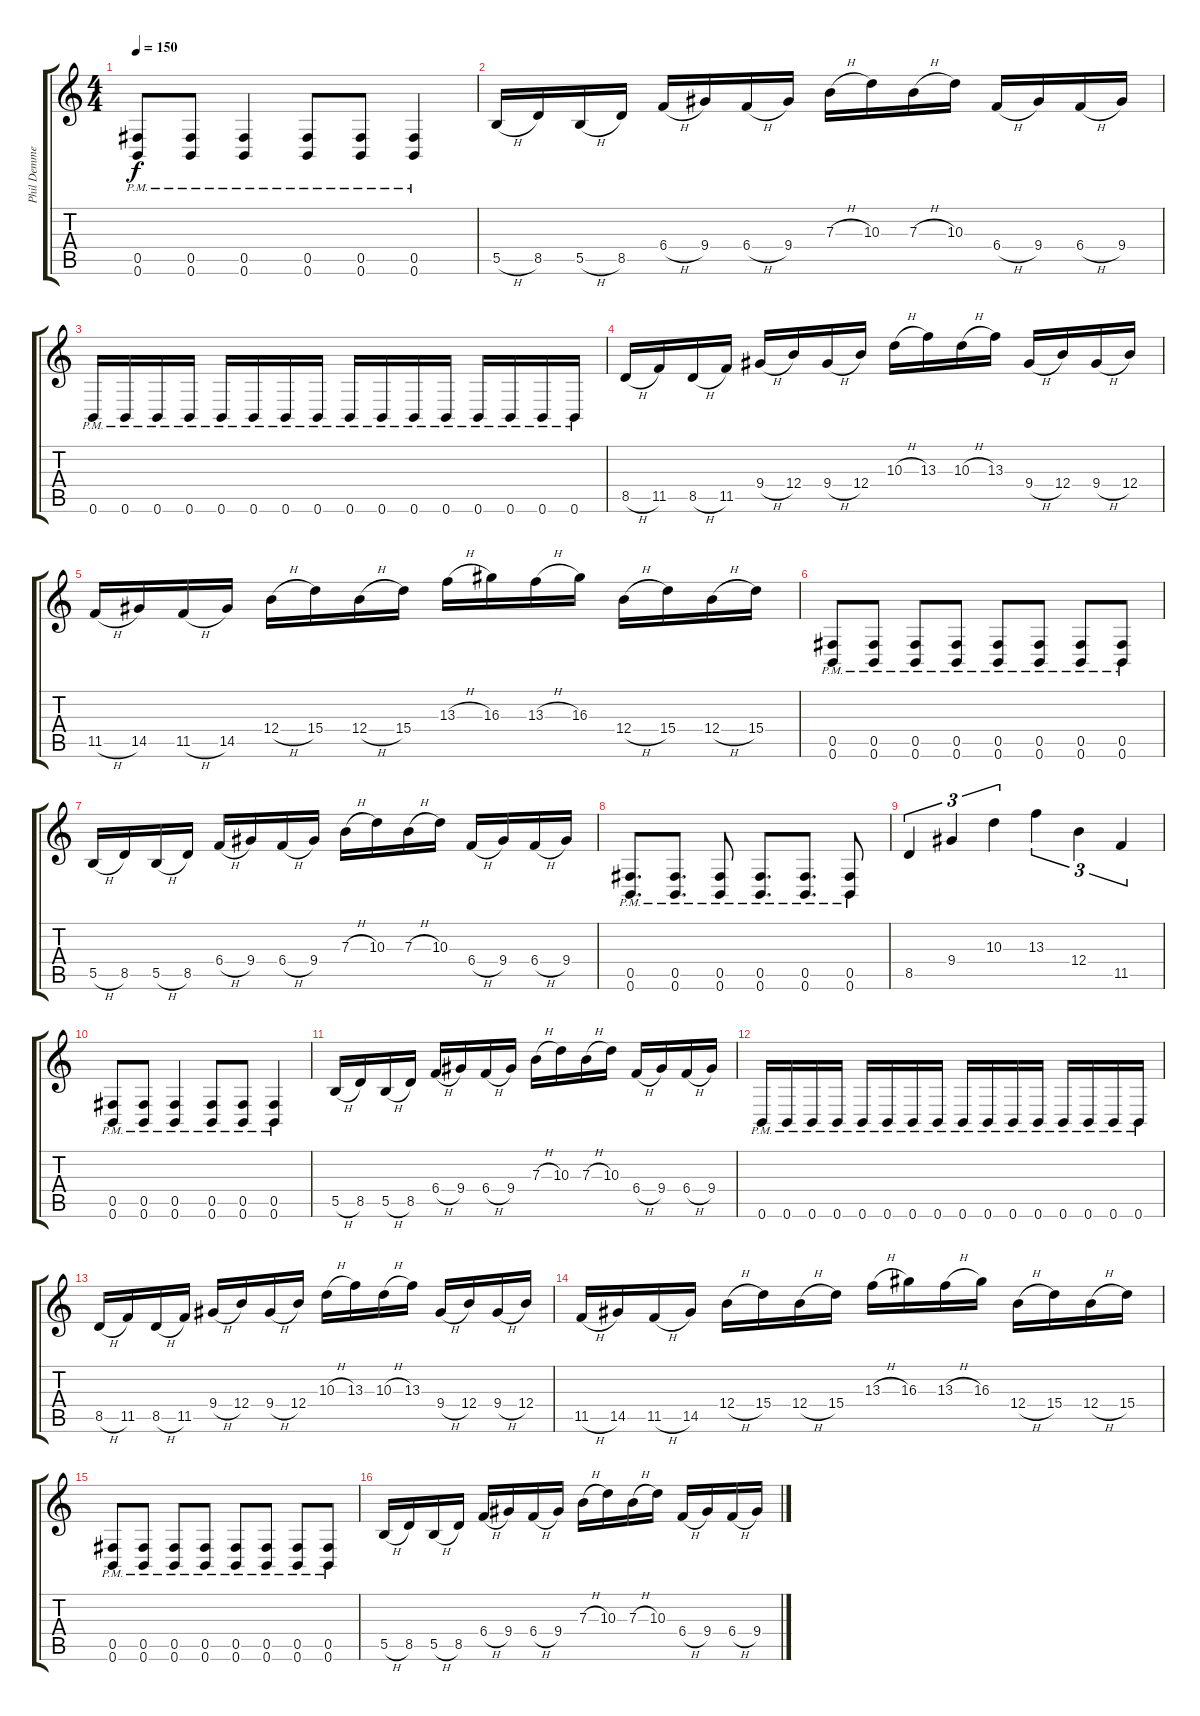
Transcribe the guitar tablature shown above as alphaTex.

\track ("Phil Demmel" "Phil Demme") {instrument distortionguitar}
\staff {score tabs}
\tuning (Db4 Ab3 E3 B2 Gb2 B1) {hide}
\ts (4 4)
\tempo 150
\clef g2
\ks c
(0.5{pm} 0.6{pm}).8{dy f} (0.5{pm} 0.6{pm}).8 (0.5{pm} 0.6{pm}).4 (0.5{pm} 0.6{pm}).8 (0.5{pm} 0.6{pm}).8 (0.5{pm} 0.6{pm}).4 |
5.5{h}.16 8.5.16 5.5{h}.16 8.5.16 6.4{h}.16 9.4.16 6.4{h}.16 9.4.16 7.3{h}.16 10.3.16 7.3{h}.16 10.3.16 6.4{h}.16 9.4.16 6.4{h}.16 9.4.16 |
0.6{pm}.16 0.6{pm}.16 0.6{pm}.16 0.6{pm}.16 0.6{pm}.16 0.6{pm}.16 0.6{pm}.16 0.6{pm}.16 0.6{pm}.16 0.6{pm}.16 0.6{pm}.16 0.6{pm}.16 0.6{pm}.16 0.6{pm}.16 0.6{pm}.16 0.6{pm}.16 |
8.5{h}.16 11.5.16 8.5{h}.16 11.5.16 9.4{h}.16 12.4.16 9.4{h}.16 12.4.16 10.3{h}.16 13.3.16 10.3{h}.16 13.3.16 9.4{h}.16 12.4.16 9.4{h}.16 12.4.16 |
11.5{h}.16 14.5.16 11.5{h}.16 14.5.16 12.4{h}.16 15.4.16 12.4{h}.16 15.4.16 13.3{h}.16 16.3.16 13.3{h}.16 16.3.16 12.4{h}.16 15.4.16 12.4{h}.16 15.4.16 |
(0.5{pm} 0.6{pm}).8 (0.5{pm} 0.6{pm}).8 (0.5{pm} 0.6{pm}).8 (0.5{pm} 0.6{pm}).8 (0.5{pm} 0.6{pm}).8 (0.5{pm} 0.6{pm}).8 (0.5{pm} 0.6{pm}).8 (0.5{pm} 0.6{pm}).8 |
5.5{h}.16 8.5.16 5.5{h}.16 8.5.16 6.4{h}.16 9.4.16 6.4{h}.16 9.4.16 7.3{h}.16 10.3.16 7.3{h}.16 10.3.16 6.4{h}.16 9.4.16 6.4{h}.16 9.4.16 |
(0.5{pm} 0.6{pm}).8{d} (0.5{pm} 0.6{pm}).8{d} (0.5{pm} 0.6{pm}).8 (0.5{pm} 0.6{pm}).8{d} (0.5{pm} 0.6{pm}).8{d} (0.5{pm} 0.6{pm}).8 |
8.5.4{tu (3 2)} 9.4.4{tu (3 2)} 10.3.4{tu (3 2)} 13.3.4{tu (3 2)} 12.4.4{tu (3 2)} 11.5.4{tu (3 2)} |
(0.5{pm} 0.6{pm}).8 (0.5{pm} 0.6{pm}).8 (0.5{pm} 0.6{pm}).4 (0.5{pm} 0.6{pm}).8 (0.5{pm} 0.6{pm}).8 (0.5{pm} 0.6{pm}).4 |
5.5{h}.16 8.5.16 5.5{h}.16 8.5.16 6.4{h}.16 9.4.16 6.4{h}.16 9.4.16 7.3{h}.16 10.3.16 7.3{h}.16 10.3.16 6.4{h}.16 9.4.16 6.4{h}.16 9.4.16 |
0.6{pm}.16 0.6{pm}.16 0.6{pm}.16 0.6{pm}.16 0.6{pm}.16 0.6{pm}.16 0.6{pm}.16 0.6{pm}.16 0.6{pm}.16 0.6{pm}.16 0.6{pm}.16 0.6{pm}.16 0.6{pm}.16 0.6{pm}.16 0.6{pm}.16 0.6{pm}.16 |
8.5{h}.16 11.5.16 8.5{h}.16 11.5.16 9.4{h}.16 12.4.16 9.4{h}.16 12.4.16 10.3{h}.16 13.3.16 10.3{h}.16 13.3.16 9.4{h}.16 12.4.16 9.4{h}.16 12.4.16 |
11.5{h}.16 14.5.16 11.5{h}.16 14.5.16 12.4{h}.16 15.4.16 12.4{h}.16 15.4.16 13.3{h}.16 16.3.16 13.3{h}.16 16.3.16 12.4{h}.16 15.4.16 12.4{h}.16 15.4.16 |
(0.5{pm} 0.6{pm}).8 (0.5{pm} 0.6{pm}).8 (0.5{pm} 0.6{pm}).8 (0.5{pm} 0.6{pm}).8 (0.5{pm} 0.6{pm}).8 (0.5{pm} 0.6{pm}).8 (0.5{pm} 0.6{pm}).8 (0.5{pm} 0.6{pm}).8 |
5.5{h}.16 8.5.16 5.5{h}.16 8.5.16 6.4{h}.16 9.4.16 6.4{h}.16 9.4.16 7.3{h}.16 10.3.16 7.3{h}.16 10.3.16 6.4{h}.16 9.4.16 6.4{h}.16 9.4.16
